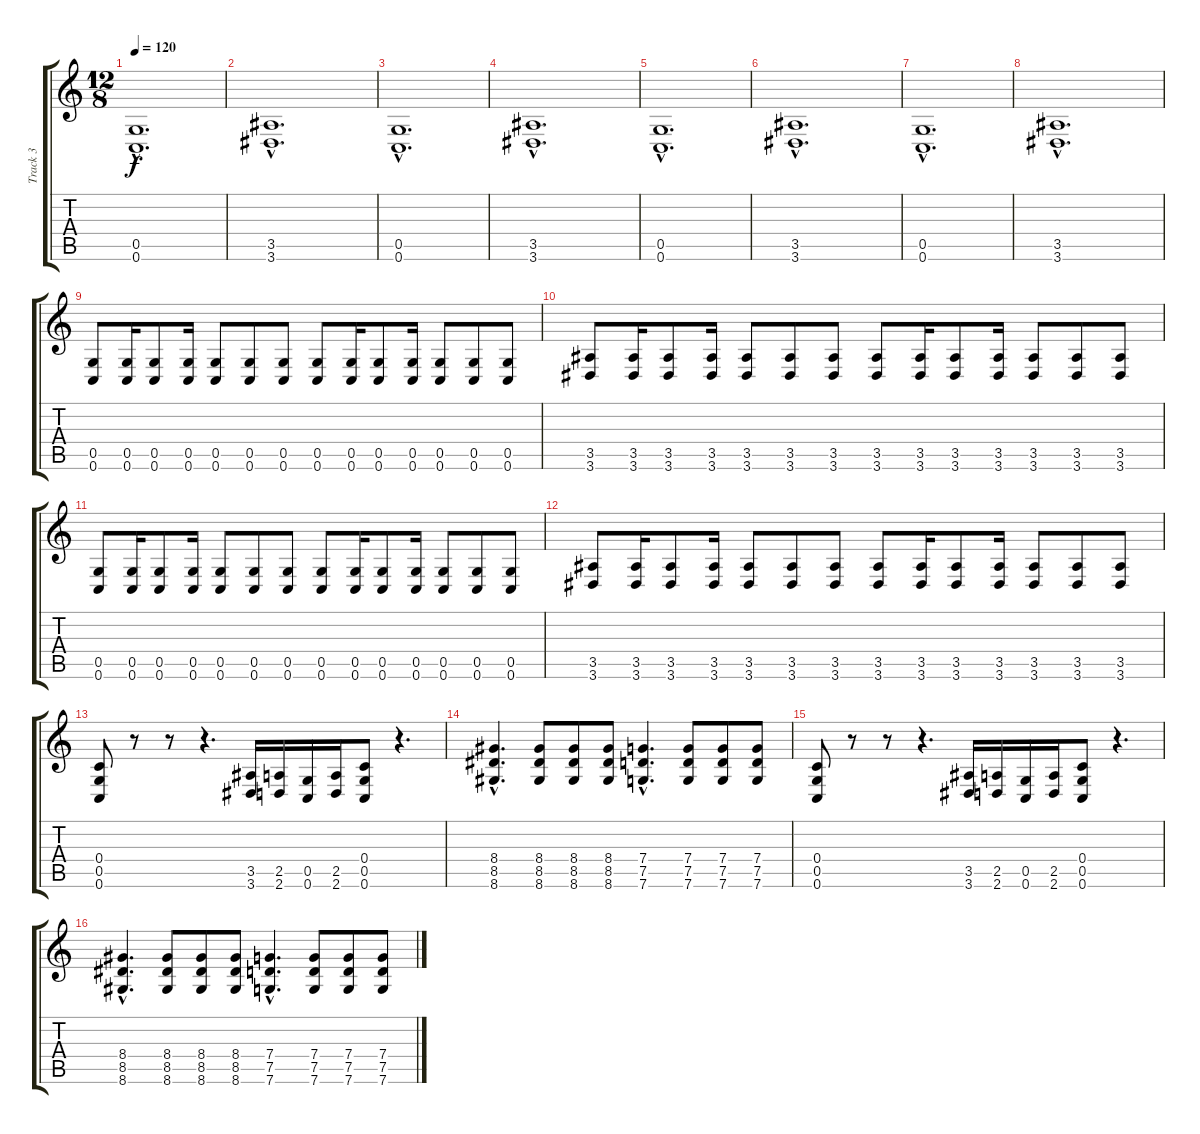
\track ("Track 3" "Track 3") {instrument distortionguitar}
\staff {score tabs}
\tuning (D4 A3 F3 C3 G2 C2) {hide}
\ts (12 8)
\tempo 120
\clef g2
\ks c
(0.5{hac} 0.6{hac}).1{d dy f volume 3} |
(3.5{hac} 3.6{hac}).1{d} |
(0.5{hac} 0.6{hac}).1{d} |
(3.5{hac} 3.6{hac}).1{d} |
(0.5{hac} 0.6{hac}).1{d} |
(3.5{hac} 3.6{hac}).1{d} |
(0.5{hac} 0.6{hac}).1{d} |
(3.5{hac} 3.6{hac}).1{d} |
(0.5 0.6).8{volume 5} (0.5 0.6).16 (0.5 0.6).8 (0.5 0.6).16 (0.5 0.6).8 (0.5 0.6).8 (0.5 0.6).8 (0.5 0.6).8 (0.5 0.6).16 (0.5 0.6).8 (0.5 0.6).16 (0.5 0.6).8 (0.5 0.6).8 (0.5 0.6).8 |
(3.5 3.6).8 (3.5 3.6).16 (3.5 3.6).8 (3.5 3.6).16 (3.5 3.6).8 (3.5 3.6).8 (3.5 3.6).8 (3.5 3.6).8 (3.5 3.6).16 (3.5 3.6).8 (3.5 3.6).16 (3.5 3.6).8 (3.5 3.6).8 (3.5 3.6).8 |
(0.5 0.6).8 (0.5 0.6).16 (0.5 0.6).8 (0.5 0.6).16 (0.5 0.6).8 (0.5 0.6).8 (0.5 0.6).8 (0.5 0.6).8 (0.5 0.6).16 (0.5 0.6).8 (0.5 0.6).16 (0.5 0.6).8 (0.5 0.6).8 (0.5 0.6).8 |
(3.5 3.6).8 (3.5 3.6).16 (3.5 3.6).8 (3.5 3.6).16 (3.5 3.6).8 (3.5 3.6).8 (3.5 3.6).8 (3.5 3.6).8 (3.5 3.6).16 (3.5 3.6).8 (3.5 3.6).16 (3.5 3.6).8 (3.5 3.6).8 (3.5 3.6).8 |
(0.4 0.5 0.6).8{volume 13} r.8 r.8 r.4{d} (3.5 3.6).16 (2.5 2.6).16 (0.5 0.6).16 (2.5 2.6).16 (0.4 0.5 0.6).8 r.4{d} |
(8.4{hac} 8.5{hac} 8.6{hac}).4{d} (8.4 8.5 8.6).8 (8.4 8.5 8.6).8 (8.4 8.5 8.6).8 (7.4{hac} 7.5{hac} 7.6{hac}).4{d} (7.4 7.5 7.6).8 (7.4 7.5 7.6).8 (7.4 7.5 7.6).8 |
(0.4 0.5 0.6).8 r.8 r.8 r.4{d} (3.5 3.6).16 (2.5 2.6).16 (0.5 0.6).16 (2.5 2.6).16 (0.4 0.5 0.6).8 r.4{d} |
(8.4{hac} 8.5{hac} 8.6{hac}).4{d} (8.4 8.5 8.6).8 (8.4 8.5 8.6).8 (8.4 8.5 8.6).8 (7.4{hac} 7.5{hac} 7.6{hac}).4{d} (7.4 7.5 7.6).8 (7.4 7.5 7.6).8 (7.4 7.5 7.6).8
